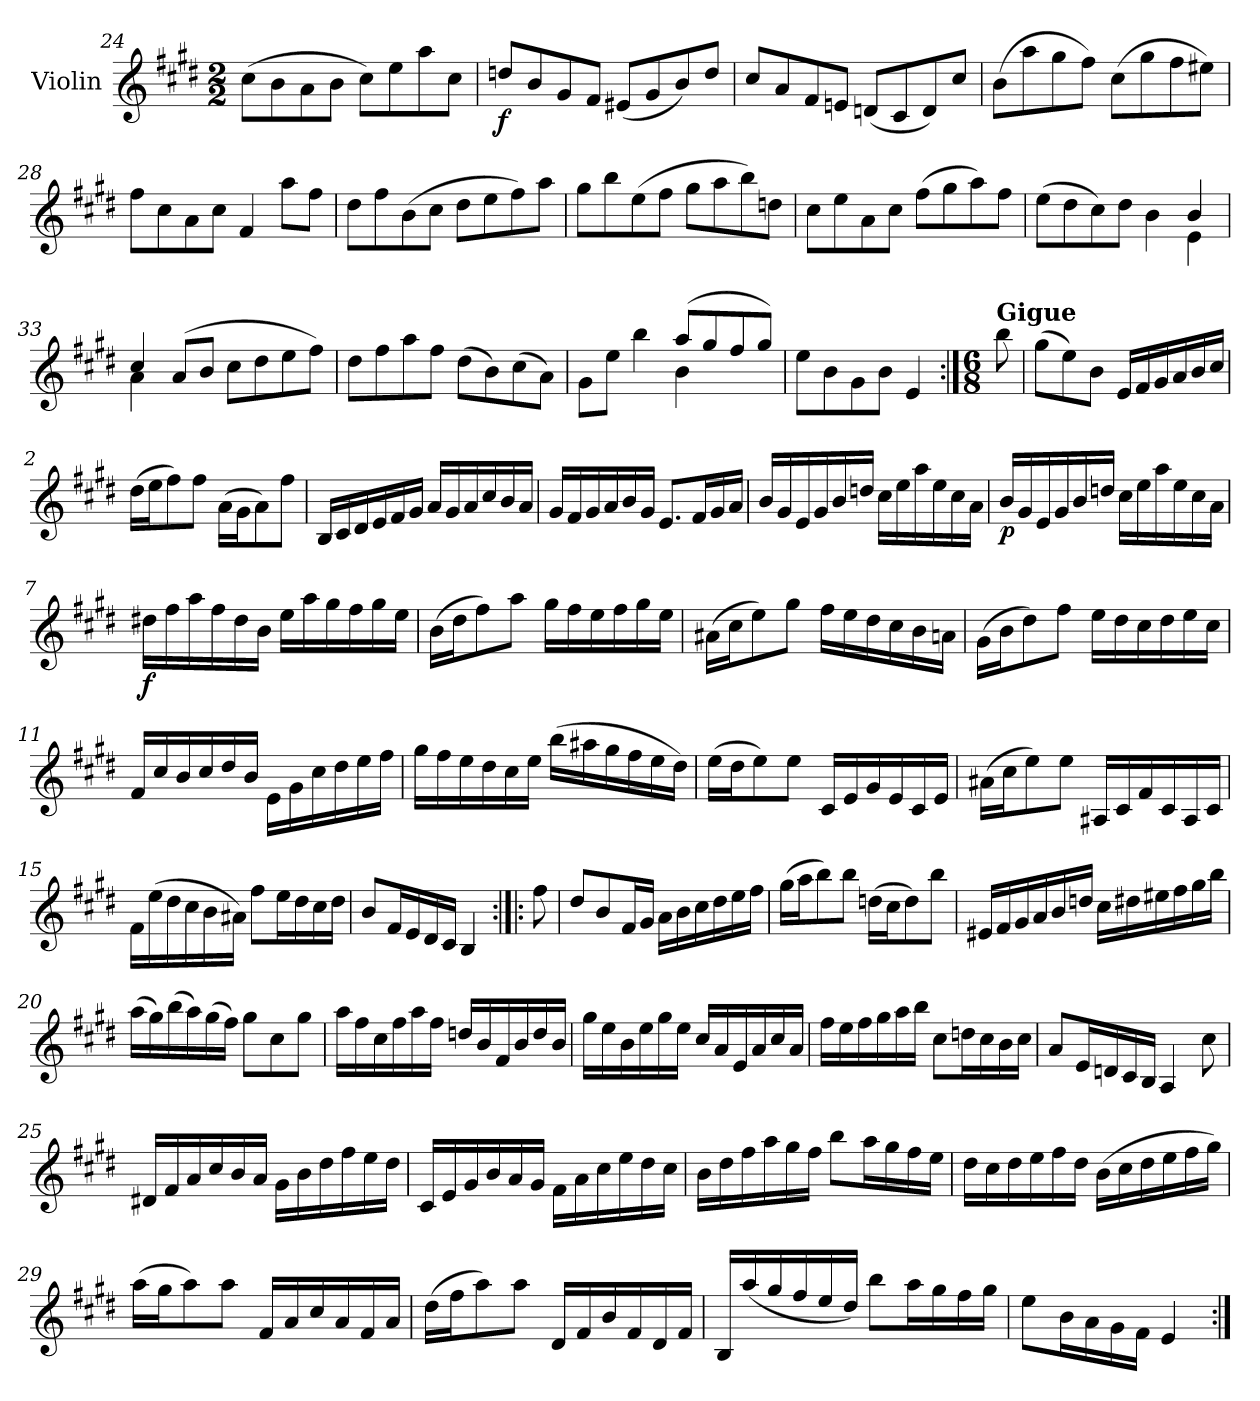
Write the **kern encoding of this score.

**kern	**dynam
*part1	*part1
*staff1	*staff1
*I"Violin	*
*I'Vln.	*
*clefG2	*
*k[f#c#g#d#]	*
*M2/2	*
=24	=24
(>8cc#\L	.
8b\	.
8a\	.
8b\J	.
8cc#\L)	.
8ee\	.
8aa\	.
8cc#\J	.
=25	=25
!	!LO:DY:b
8ddn/L	f
8b/	.
8g#/	.
8f#/J	.
(<8e#X/L	.
8g#/	.
8b/)	.
8dd/J	.
=26	=26
8cc#/L	.
8a/	.
8f#/	.
8en/J	.
(<8dn/L	.
8c#/	.
8d/)	.
8cc#/J	.
=27	=27
(>8b\L	.
8aa\	.
8gg#\	.
8ff#\J)	.
(>8cc#\L	.
8gg#\	.
8ff#\	.
8ee#X\J)	.
=28	=28
8ff#\L	.
8cc#\	.
8a\	.
8cc#\J	.
4f#/	.
8aa\L	.
8ff#\J	.
=29	=29
8dd#\L	.
8ff#\	.
(>8b\	.
8cc#\J	.
8dd#\L	.
8ee\	.
8ff#\)	.
8aa\J	.
=30	=30
8gg#\L	.
8bb\	.
(>8ee\	.
8ff#\J	.
8gg#\L	.
8aa\	.
8bb\)	.
8ddn\J	.
=31	=31
8cc#\L	.
8ee\	.
8a\	.
8cc#\J	.
(>8ff#\L	.
8gg#\	.
8aa\)	.
8ff#\J	.
=32	=32
*^	*
(>8ee\L	2ryy	.
8dd#\	.	.
8cc#\)	.	.
8dd#\J	.	.
4b\	4ryy	.
4b/	4e\	.
=33	=33	=33
4cc#/	4a\	.
(>8a/L	4ryy	.
8b/J	.	.
8cc#\L	2ryy	.
8dd#\	.	.
8ee\	.	.
8ff#\J)	.	.
*v	*v	*
=34	=34
8dd#\L	.
8ff#\	.
8aa\	.
8ff#\J	.
(>8dd#\L	.
8b\)	.
(>8cc#\	.
8a\J)	.
=35	=35
*^	*
8g#\L	2ryy	.
8ee\J	.	.
4bb\	.	.
(>8aa/L	4b\	.
8gg#/	.	.
8ff#/	4ryy	.
8gg#/J)	.	.
*v	*v	*
=36	=36
8ee\L	.
8b\	.
8g#\	.
8b\J	.
4e/	.
=:|!	=:|!
*M6/8	*
!LO:TX:a:B:t=Gigue	!
8bb\	.
=1	=1
(>8gg#\L	.
8ee\)	.
8b\J	.
16e/LL	.
16f#/	.
16g#/	.
16a/	.
16b/	.
16cc#/JJ	.
=2	=2
(>16dd#\LL	.
16ee\J	.
8ff#\)	.
8ff#\J	.
(>16a\LL	.
16g#\J	.
8a\)	.
8ff#\J	.
=3	=3
16B/LL	.
16c#/	.
16d#/	.
16e/	.
16f#/	.
16g#/JJ	.
16a/LL	.
16g#/	.
16a/	.
16cc#/	.
16b/	.
16a/JJ	.
=4	=4
16g#/LL	.
16f#/	.
16g#/	.
16a/	.
16b/	.
16g#/JJ	.
8.e/L	.
16f#/L	.
16g#/	.
16a/JJ	.
=5	=5
16b/LL	.
16g#/	.
16e/	.
16g#/	.
16b/	.
16ddn/JJ	.
16cc#\LL	.
16ee\	.
16aa\	.
16ee\	.
16cc#\	.
16a\JJ	.
=6	=6
!	!LO:DY:b
16b/LL	p
16g#/	.
16e/	.
16g#/	.
16b/	.
16ddn/JJ	.
16cc#\LL	.
16ee\	.
16aa\	.
16ee\	.
16cc#\	.
16a\JJ	.
=7	=7
!	!LO:DY:b
16dd#X\LL	f
16ff#\	.
16aa\	.
16ff#\	.
16dd#\	.
16b\JJ	.
16ee\LL	.
16aa\	.
16gg#\	.
16ff#\	.
16gg#\	.
16ee\JJ	.
=8	=8
(>16b\LL	.
16dd#\J	.
8ff#\)	.
8aa\J	.
16gg#\LL	.
16ff#\	.
16ee\	.
16ff#\	.
16gg#\	.
16ee\JJ	.
=9	=9
(>16a#X\LL	.
16cc#\J	.
8ee\)	.
8gg#\J	.
16ff#\LL	.
16ee\	.
16dd#\	.
16cc#\	.
16b\	.
16an\JJ	.
=10	=10
(>16g#\LL	.
16b\J	.
8dd#\)	.
8ff#\J	.
16ee\LL	.
16dd#\	.
16cc#\	.
16dd#\	.
16ee\	.
16cc#\JJ	.
=11	=11
16f#/LL	.
16cc#/	.
16b/	.
16cc#/	.
16dd#/	.
16b/JJ	.
16e\LL	.
16g#\	.
16cc#\	.
16dd#\	.
16ee\	.
16ff#\JJ	.
=12	=12
16gg#\LL	.
16ff#\	.
16ee\	.
16dd#\	.
16cc#\	.
16ee\JJ	.
(>16bb\LL	.
16aa#X\	.
16gg#\	.
16ff#\	.
16ee\	.
16dd#\JJ)	.
=13	=13
(>16ee\LL	.
16dd#\J	.
8ee\)	.
8ee\J	.
16c#/LL	.
16e/	.
16g#/	.
16e/	.
16c#/	.
16e/JJ	.
=14	=14
(>16a#X\LL	.
16cc#\J	.
8ee\)	.
8ee\J	.
16A#X/LL	.
16c#/	.
16f#/	.
16c#/	.
16A#/	.
16c#/JJ	.
=15	=15
16f#\LL	.
(>16ee\	.
16dd#\	.
16cc#\	.
16b\	.
16a#X\JJ)	.
8ff#\L	.
16ee\L	.
16dd#\	.
16cc#\	.
16dd#\JJ	.
=16	=16
8b/L	.
16f#/L	.
16e/	.
16d#/	.
16c#/JJ	.
4B/	.
=16X1:|!|:	=16X1:|!|:
8ff#\	.
=17	=17
8dd#/L	.
8b/	.
16f#/L	.
16g#/JJ	.
16a\LL	.
16b\	.
16cc#\	.
16dd#\	.
16ee\	.
16ff#\JJ	.
=18	=18
(>16gg#\LL	.
16aa\J	.
8bb\)	.
8bb\J	.
(>16ddn\LL	.
16cc#\J	.
8dd\)	.
8bb\J	.
=19	=19
16e#X/LL	.
16f#/	.
16g#/	.
16a/	.
16b/	.
16ddn/JJ	.
16cc#\LL	.
16dd#X\	.
16ee#X\	.
16ff#\	.
16gg#\	.
16bb\JJ	.
=20	=20
(>16aa\LL	.
16gg#\)	.
(>16bb\	.
16aa\)	.
(>16gg#\	.
16ff#\JJ)	.
8gg#\L	.
8cc#\	.
8gg#\J	.
=21	=21
16aa\LL	.
16ff#\	.
16cc#\	.
16ff#\	.
16aa\	.
16ff#\JJ	.
16ddn/LL	.
16b/	.
16f#/	.
16b/	.
16dd/	.
16b/JJ	.
=22	=22
16gg#\LL	.
16ee\	.
16b\	.
16ee\	.
16gg#\	.
16ee\JJ	.
16cc#/LL	.
16a/	.
16e/	.
16a/	.
16cc#/	.
16a/JJ	.
=23	=23
16ff#\LL	.
16ee\	.
16ff#\	.
16gg#\	.
16aa\	.
16bb\JJ	.
8cc#\L	.
16ddn\L	.
16cc#\	.
16b\	.
16cc#\JJ	.
=24	=24
8a/L	.
16e/L	.
16dn/	.
16c#/	.
16B/JJ	.
4A/	.
8cc#\	.
=25	=25
16d#X/LL	.
16f#/	.
16a/	.
16cc#/	.
16b/	.
16a/JJ	.
16g#\LL	.
16b\	.
16dd#\	.
16ff#\	.
16ee\	.
16dd#\JJ	.
=26	=26
16c#/LL	.
16e/	.
16g#/	.
16b/	.
16a/	.
16g#/JJ	.
16f#\LL	.
16a\	.
16cc#\	.
16ee\	.
16dd#\	.
16cc#\JJ	.
=27	=27
16b\LL	.
16dd#\	.
16ff#\	.
16aa\	.
16gg#\	.
16ff#\JJ	.
8bb\L	.
16aa\L	.
16gg#\	.
16ff#\	.
16ee\JJ	.
=28	=28
16dd#\LL	.
16cc#\	.
16dd#\	.
16ee\	.
16ff#\	.
16dd#\JJ	.
(>16b\LL	.
16cc#\	.
16dd#\	.
16ee\	.
16ff#\	.
16gg#\JJ)	.
=29	=29
(>16aa\LL	.
16gg#\J	.
8aa\)	.
8aa\J	.
16f#/LL	.
16a/	.
16cc#/	.
16a/	.
16f#/	.
16a/JJ	.
=30	=30
(>16dd#\LL	.
16ff#\J	.
8aa\)	.
8aa\J	.
16d#/LL	.
16f#/	.
16b/	.
16f#/	.
16d#/	.
16f#/JJ	.
=31	=31
16B/LL	.
(<16aa/	.
16gg#/	.
16ff#/	.
16ee/	.
16dd#/JJ)	.
8bb\L	.
16aa\L	.
16gg#\	.
16ff#\	.
16gg#\JJ	.
=32	=32
8ee\L	.
16b\L	.
16a\	.
16g#\	.
16f#\JJ	.
4e/	.
=:|!	=:|!
*-	*-
